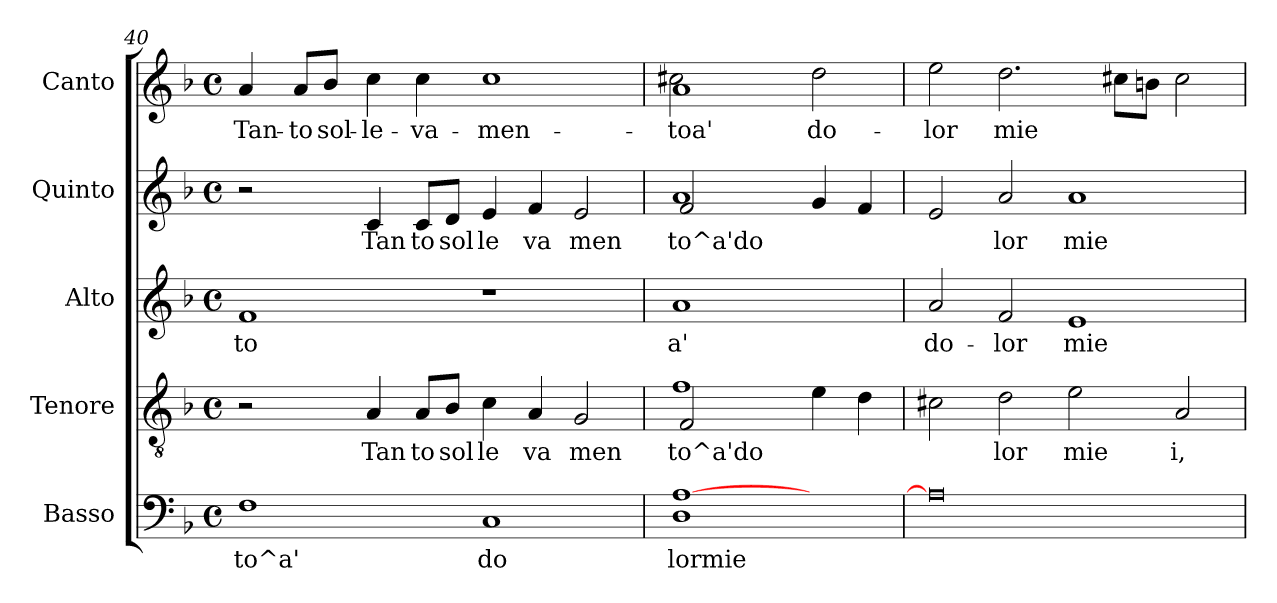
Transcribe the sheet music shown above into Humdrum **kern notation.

**kern	**text	**kern	**text	**kern	**text	**kern	**text	**kern	**text
*part5	*part5	*part4	*part4	*part3	*part3	*part2	*part2	*part1	*part1
*staff5	*staff5	*staff4	*staff4	*staff3	*staff3	*staff2	*staff2	*staff1	*staff1
*I"Basso	*	*I"Tenore	*	*I"Alto	*	*I"Quinto	*	*I"Canto	*
!!LO:LB:g=z
*clefF4	*	*clefGv2	*	*clefG2	*	*clefG2	*	*clefG2	*
*k[b-]	*	*k[b-]	*	*k[b-]	*	*k[b-]	*	*k[b-]	*
*F:	*	*F:	*	*F:	*	*F:	*	*F:	*
*M4/4	*	*M4/4	*	*M4/4	*	*M4/4	*	*M4/4	*
*met(c)	*	*met(c)	*	*met(c)	*	*met(c)	*	*met(c)	*
=40	=40	=40	=40	=40	=40	=40	=40	=40	=40
!	!LO:LY:b:cj	!	!	!	!LO:LY:b:cj	!	!	!	!LO:LY:b:cj
1F	to^a'	2r	.	1f	to	2r	.	4a/	Tan-
!	!	!	!	!	!	!	!	!	!LO:LY:b:cj
.	.	.	.	.	.	.	.	8a/L	-to
!	!	!	!	!	!	!	!	!	!LO:LY:b:cj
.	.	.	.	.	.	.	.	8b-/J	sol-
!	!	!	!LO:LY:b:cj	!	!	!	!LO:LY:b:cj	!	!LO:LY:b:cj
.	.	4A/	Tan	.	.	4c/	Tan	4cc\	-le-
!	!	!	!LO:LY:b:cj	!	!	!	!LO:LY:b:cj	!	!LO:LY:b:cj
.	.	8A/L	to	.	.	8c/L	to	4cc\	-va-
!	!	!	!LO:LY:b:cj	!	!	!	!LO:LY:b:cj	!	!
.	.	8B-/J	sol	.	.	8d/J	sol	.	.
!	!LO:LY:b:cj	!	!LO:LY:b:cj	!	!	!	!LO:LY:b:cj	!	!LO:LY:b:cj
1C	do	4c\	le	1r	.	4e/	le	1cc	-men-
!	!	!	!LO:LY:b:cj	!	!	!	!LO:LY:b:cj	!	!
.	.	4A/	va	.	.	4f/	va	.	.
!	!	!	!LO:LY:b:cj	!	!	!	!LO:LY:b:cj	!	!
.	.	2G/	men	.	.	2e/	men	.	.
=41	=41	=41	=41	=41	=41	=41	=41	=41	=41
!	!LO:LY:b:cj	!	!LO:LY:b:cj	!	!LO:LY:b:cj	!	!LO:LY:b:cj	!	!LO:LY:b:cj
*	*	*^	*	*	*	*^	*	*^	*
1D [>1A	lormie	1f	2F/	to^a'do	1a	a'	1a	2f/	to^a'do	1a	2cc#X\	-toa'
.	.	.	1ryy	.	.	.	.	1ryy	.	.	1ryy	.
!	!	!	!	!LO:LY:b:cj	!	!	!	!	!LO:LY:b:cj	!	!	!LO:LY:b:cj
2ryy	.	4e\	.	.	2ryy	.	4g/	.	.	2dd\	.	do-
!	!	!	!	!LO:LY:b:cj	!	!	!	!	!LO:LY:b:cj	!	!	!
.	.	4d\	.	.	.	.	4f/	.	.	.	.	.
*	*	*	*	*	*	*	*v	*v	*	*	*	*
*	*	*v	*v	*	*	*	*	*	*v	*v	*
=42	=42	=42	=42	=42	=42	=42	=42	=42	=42
!	!LO:LY:b:cj	!	!LO:LY:b:cj	!	!LO:LY:b:cj	!	!LO:LY:b:cj	!	!LO:LY:b:cj
0A]	.	2c#X\	.	2a/	do-	2e/	.	2ee\	-lor
!	!	!	!LO:LY:b:cj	!	!LO:LY:b:cj	!	!LO:LY:b:cj	!	!LO:LY:b:cj
.	.	2d\	lor	2f/	-lor	2a/	lor	2.dd\	mie-
!	!	!	!LO:LY:b:cj	!	!LO:LY:b:cj	!	!LO:LY:b:cj	!	!
.	.	2e\	mie	1e	mie-	1a	mie	.	.
!	!	!	!	!	!	!	!	!	!LO:LY:b:cj
.	.	.	.	.	.	.	.	8cc#X\L	--
!	!	!	!	!	!	!	!	!	!LO:LY:b:cj
.	.	.	.	.	.	.	.	8bn\J	--
!	!	!	!LO:LY:b:cj	!	!	!	!	!	!LO:LY:b:cj
.	.	2A/	i,	.	.	.	.	2cc#\	--
=	=	=	=	=	=	=	=	=	=
*-	*-	*-	*-	*-	*-	*-	*-	*-	*-
